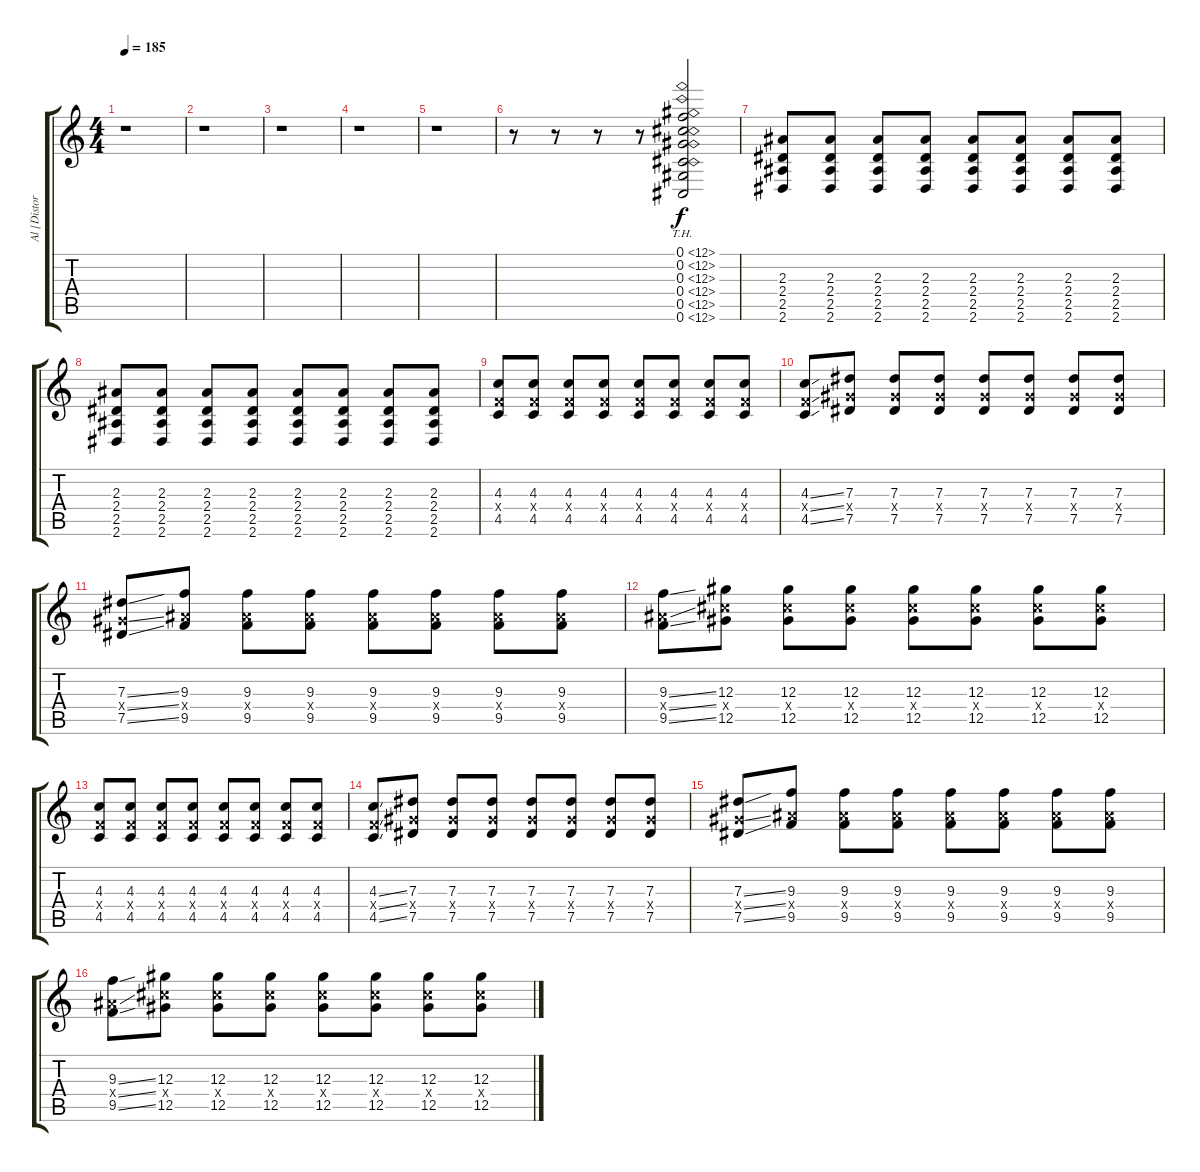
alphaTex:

\track ("Al [Distortion]" "Al [Distor") {instrument distortionguitar}
\staff {score tabs}
\tuning (F4 C4 Ab3 Db3 Ab2 Db2) {hide}
\ts (4 4)
\tempo 185
\clef g2
\ks c
r.1{dy f} |
r.1 |
r.1 |
r.1 |
r.1 |
r.8 r.8 r.8 r.8 (0.1{th 12} 0.2{th 12} 0.3{th 12} 0.4{th 12} 0.5{th 12} 0.6{th 12}).2 |
(2.3 2.4 2.5 2.6).8 (2.3 2.4 2.5 2.6).8 (2.3 2.4 2.5 2.6).8 (2.3 2.4 2.5 2.6).8 (2.3 2.4 2.5 2.6).8 (2.3 2.4 2.5 2.6).8 (2.3 2.4 2.5 2.6).8 (2.3 2.4 2.5 2.6).8 |
(2.3 2.4 2.5 2.6).8 (2.3 2.4 2.5 2.6).8 (2.3 2.4 2.5 2.6).8 (2.3 2.4 2.5 2.6).8 (2.3 2.4 2.5 2.6).8 (2.3 2.4 2.5 2.6).8 (2.3 2.4 2.5 2.6).8 (2.3 2.4 2.5 2.6).8 |
(4.3 4.4{x} 4.5).8 (4.3 4.4{x} 4.5).8 (4.3 4.4{x} 4.5).8 (4.3 4.4{x} 4.5).8 (4.3 4.4{x} 4.5).8 (4.3 4.4{x} 4.5).8 (4.3 4.4{x} 4.5).8 (4.3 4.4{x} 4.5).8 |
(4.3{ss} 4.4{ss x} 4.5{ss}).8 (7.3 7.4{x} 7.5).8 (7.3 7.4{x} 7.5).8 (7.3 7.4{x} 7.5).8 (7.3 7.4{x} 7.5).8 (7.3 7.4{x} 7.5).8 (7.3 7.4{x} 7.5).8 (7.3 7.4{x} 7.5).8 |
(7.3{ss} 7.4{ss x} 7.5{ss}).8 (9.3 9.4{x} 9.5).8 (9.3 9.4{x} 9.5).8 (9.3 9.4{x} 9.5).8 (9.3 9.4{x} 9.5).8 (9.3 9.4{x} 9.5).8 (9.3 9.4{x} 9.5).8 (9.3 9.4{x} 9.5).8 |
(9.3{ss} 9.4{ss x} 9.5{ss}).8 (12.3 12.4{x} 12.5).8 (12.3 12.4{x} 12.5).8 (12.3 12.4{x} 12.5).8 (12.3 12.4{x} 12.5).8 (12.3 12.4{x} 12.5).8 (12.3 12.4{x} 12.5).8 (12.3 12.4{x} 12.5).8 |
(4.3 4.4{x} 4.5).8 (4.3 4.4{x} 4.5).8 (4.3 4.4{x} 4.5).8 (4.3 4.4{x} 4.5).8 (4.3 4.4{x} 4.5).8 (4.3 4.4{x} 4.5).8 (4.3 4.4{x} 4.5).8 (4.3 4.4{x} 4.5).8 |
(4.3{ss} 4.4{ss x} 4.5{ss}).8 (7.3 7.4{x} 7.5).8 (7.3 7.4{x} 7.5).8 (7.3 7.4{x} 7.5).8 (7.3 7.4{x} 7.5).8 (7.3 7.4{x} 7.5).8 (7.3 7.4{x} 7.5).8 (7.3 7.4{x} 7.5).8 |
(7.3{ss} 7.4{ss x} 7.5{ss}).8 (9.3 9.4{x} 9.5).8 (9.3 9.4{x} 9.5).8 (9.3 9.4{x} 9.5).8 (9.3 9.4{x} 9.5).8 (9.3 9.4{x} 9.5).8 (9.3 9.4{x} 9.5).8 (9.3 9.4{x} 9.5).8 |
(9.3{ss} 9.4{ss x} 9.5{ss}).8 (12.3 12.4{x} 12.5).8 (12.3 12.4{x} 12.5).8 (12.3 12.4{x} 12.5).8 (12.3 12.4{x} 12.5).8 (12.3 12.4{x} 12.5).8 (12.3 12.4{x} 12.5).8 (12.3 12.4{x} 12.5).8
